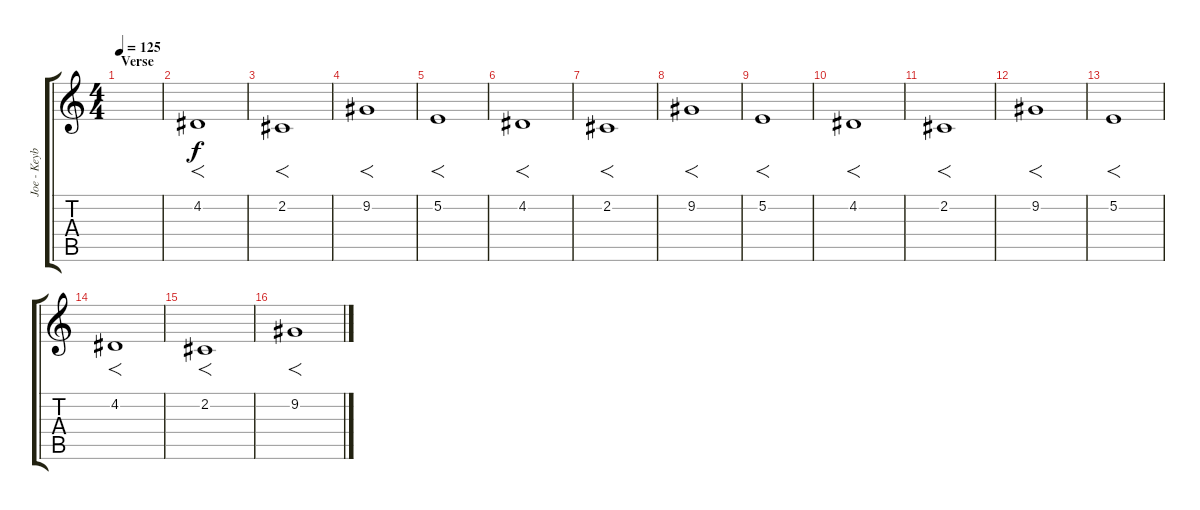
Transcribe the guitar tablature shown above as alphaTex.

\track ("Joe - Keyboard" "Joe - Keyb") {instrument lead1square}
\staff {score tabs}
\tuning (E4 B3 G3 D3 A2 E2) {hide}
\ts (4 4)
\section ("" "Verse")
\tempo 125
\clef g2
\ks c
|
4.2.1{f} |
2.2.1{f} |
9.2.1{f} |
5.2.1{f} |
4.2.1{f} |
2.2.1{f} |
9.2.1{f} |
5.2.1{f} |
4.2.1{f} |
2.2.1{f} |
9.2.1{f} |
5.2.1{f} |
4.2.1{f} |
2.2.1{f} |
9.2.1{f}
